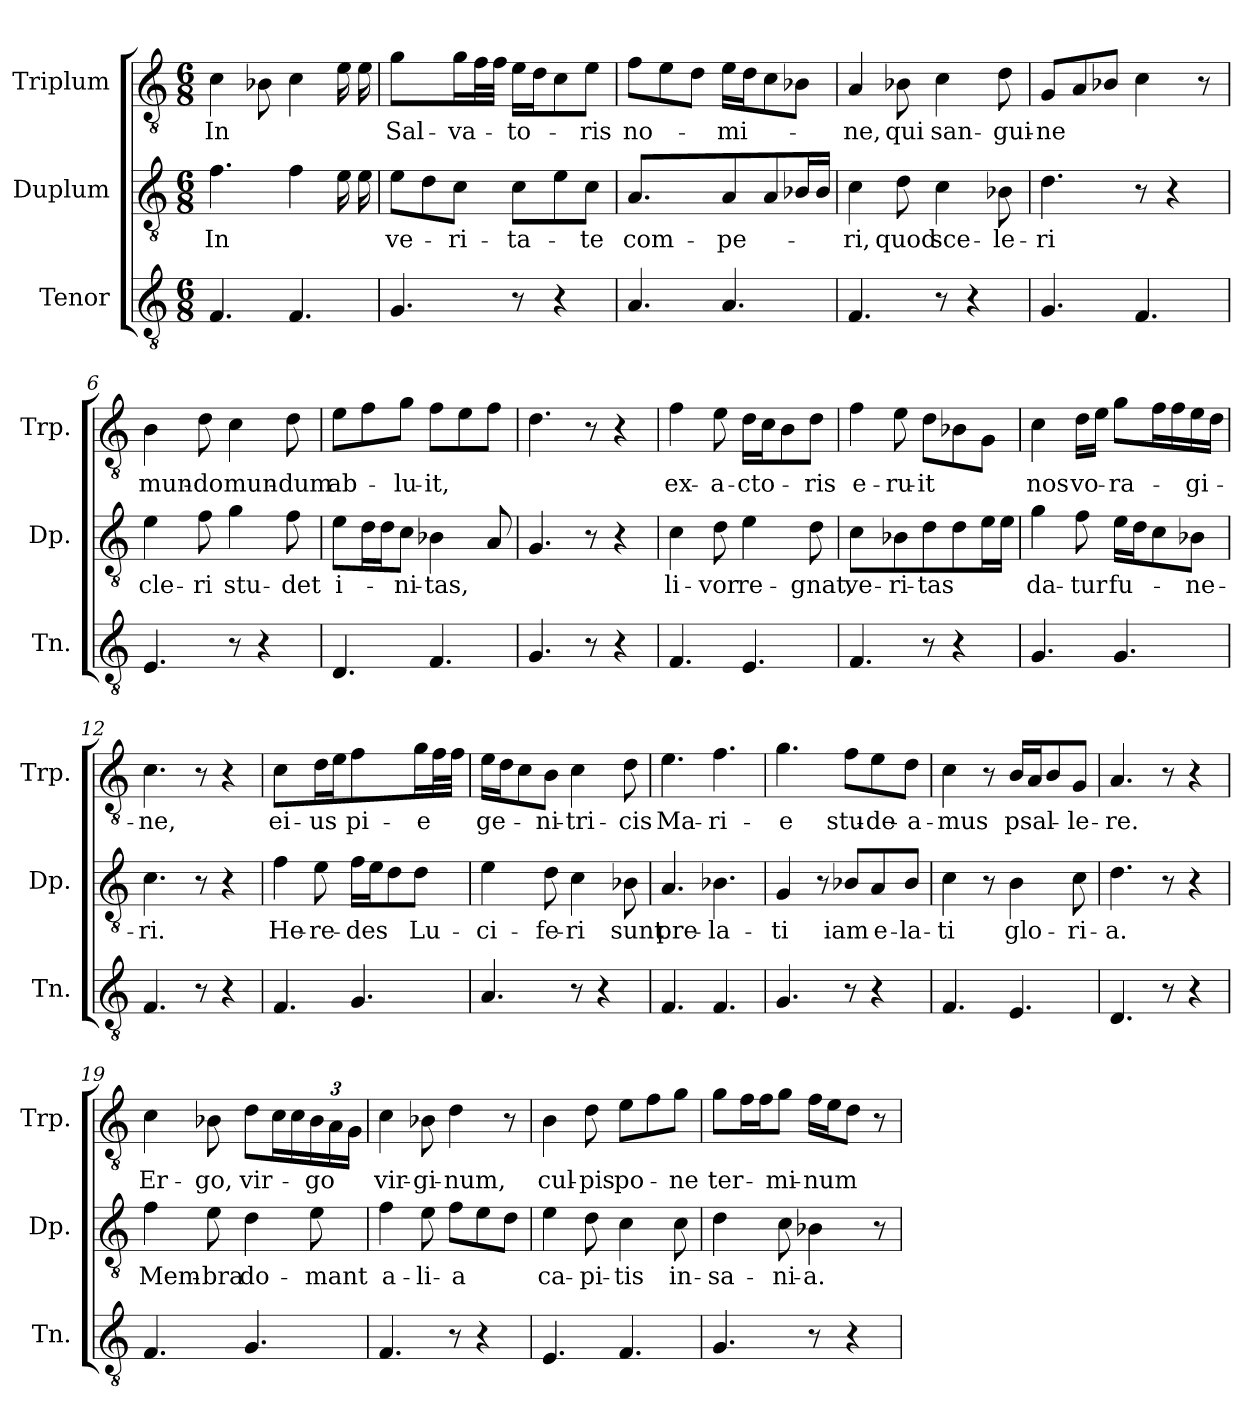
**kern	**kern	**text	**kern	**text
*part3	*part2	*part2	*part1	*part1
*staff3	*staff2	*staff2	*staff1	*staff1
*I"Tenor	*I"Duplum	*	*I"Triplum	*
*I'Tn.	*I'Dp.	*	*I'Trp.	*
*clefGv2	*clefGv2	*	*clefGv2	*
*k[]	*k[]	*	*k[]	*
*M6/8	*M6/8	*	*M6/8	*
=1	=1	=1	=1	=1
!	!	!LO:LY:b	!	!LO:LY:b
4.F/	4.f\	In	4c\	In
.	.	.	8B-i\	.
4.F/	4f\	.	4c\	.
*	*tremolo	*	*	*
*	*	*	*tremolo	*
.	16e\	.	16e\	.
.	16e\	.	16e\	.
*	*	*	*Xtremolo	*
*	*Xtremolo	*	*	*
=2	=2	=2	=2	=2
!	!	!LO:LY:b	!	!LO:LY:b
4.G/	8e\L	ve-	4g\	Sal-
.	8d\	.	.	.
!	!	!LO:LY:b	!	!LO:LY:b
.	8c\J	-ri-	16g\LL	-va-
*	*	*	*tremolo	*
.	.	.	32f\	.
.	.	.	32f\JJJ	.
*	*	*	*Xtremolo	*
!	!	!LO:LY:b	!	!LO:LY:b
8r	8c\L	-ta-	16e\LL	-to-
.	.	.	16d\J	.
4r	8e\	.	8c\	.
!	!	!LO:LY:b	!	!LO:LY:b
.	8c\J	-te	8e\J	-ris
=3	=3	=3	=3	=3
!	!	!LO:LY:b	!	!LO:LY:b
4.A/	4.A/	com-	8f\L	no-
.	.	.	8e\	.
.	.	.	8d\J	.
!	!	!LO:LY:b	!	!LO:LY:b
4.A/	8A/L	-pe-	16e\LL	-mi-
.	.	.	16d\J	.
.	8A/	.	8c\	.
*	*tremolo	*	*	*
.	16B-i/	.	8B-i\J	.
.	16B-i/JJ	.	.	.
*	*Xtremolo	*	*	*
=4	=4	=4	=4	=4
!	!	!LO:LY:b	!	!LO:LY:b
4.F/	4c\	-ri,	4A/	-ne,
!	!	!LO:LY:b	!	!LO:LY:b
.	8d\	quod	8B-i\	qui
!	!	!LO:LY:b	!	!LO:LY:b
8r	4c\	sce-	4c\	san-
4r	.	.	.	.
!	!	!LO:LY:b	!	!LO:LY:b
.	8B-i\	-le-	8d\	-gui-
=5	=5	=5	=5	=5
!	!	!LO:LY:b	!	!LO:LY:b
4.G/	4.d\	-ri	8G/L	-ne
.	.	.	8A/	.
.	.	.	8B-i/J	.
4.F/	8r	.	4c\	.
.	4r	.	.	.
.	.	.	8r	.
=6	=6	=6	=6	=6
!	!	!LO:LY:b	!	!LO:LY:b
4.E/	4e\	cle-	4B\	mun-
!	!	!LO:LY:b	!	!LO:LY:b
.	8f\	-ri	8d\	-do
!	!	!LO:LY:b	!	!LO:LY:b
8r	4g\	stu-	4c\	mun-
4r	.	.	.	.
!	!	!LO:LY:b	!	!LO:LY:b
.	8f\	-det	8d\	-dum
!!LO:LB:g=z
=7	=7	=7	=7	=7
!	!	!LO:LY:b	!	!LO:LY:b
4.D/	8e\L	i-	8e\L	ab-
*	*tremolo	*	*	*
.	16d\	.	8f\	.
.	16d\	.	.	.
*	*Xtremolo	*	*	*
!	!	!LO:LY:b	!	!LO:LY:b
.	8c\J	-ni-	8g\J	-lu-
!	!	!LO:LY:b	!	!LO:LY:b
4.F/	4B-i\	-tas,	8f\L	-it,
.	.	.	8e\	.
.	8A/	.	8f\J	.
=8	=8	=8	=8	=8
4.G/	4.G/	.	4.d\	.
8r	8r	.	8r	.
4r	4r	.	4r	.
=9	=9	=9	=9	=9
!	!	!LO:LY:b	!	!LO:LY:b
4.F/	4c\	li-	4f\	ex-
!	!	!LO:LY:b	!	!LO:LY:b
.	8d\	-vor	8e\	-a-
!	!	!LO:LY:b	!	!LO:LY:b
4.E/	4e\	re-	16d\LL	-cto-
.	.	.	16c\J	.
.	.	.	8B\	.
!	!	!LO:LY:b	!	!LO:LY:b
.	8d\	-gnat,	8d\J	-ris
=10	=10	=10	=10	=10
!	!	!LO:LY:b	!	!LO:LY:b
4.F/	4c\	ve-	4f\	e-
!	!	!LO:LY:b	!	!LO:LY:b
.	8B-i\	-ri-	8e\	-ru-
!	!	!LO:LY:b	!	!LO:LY:b
8r	8d\L	-tas	8d\L	-it
4r	8d\	.	8B-i\	.
*	*tremolo	*	*	*
.	16e\	.	8G\J	.
.	16e\JJ	.	.	.
*	*Xtremolo	*	*	*
=11	=11	=11	=11	=11
!	!	!LO:LY:b	!	!LO:LY:b
4.G/	4g\	da-	4c\	nos
!	!	!LO:LY:b	!	!LO:LY:b
.	8f\	-tur	16d\LL	vo-
.	.	.	16e\JJ	.
!	!	!LO:LY:b	!	!LO:LY:b
4.G/	16e\LL	fu-	8g\L	-ra-
.	16d\J	.	.	.
*	*	*	*tremolo	*
.	8c\	.	16f\	.
.	.	.	16f\	.
*	*	*	*Xtremolo	*
!	!	!LO:LY:b	!	!LO:LY:b
.	8B-i\J	-ne-	16e\L	-gi-
.	.	.	16d\JJ	.
=12	=12	=12	=12	=12
!	!	!LO:LY:b	!	!LO:LY:b
4.F/	4.c\	-ri.	4.c\	-ne,
8r	8r	.	8r	.
4r	4r	.	4r	.
!!LO:LB:g=z
=13	=13	=13	=13	=13
!	!	!LO:LY:b	!	!LO:LY:b
4.F/	4f\	He-	4c\	ei-
!	!	!LO:LY:b	!	!LO:LY:b
.	8e\	-re-	16d\LL	-us
.	.	.	16e\JJ	.
!	!	!LO:LY:b	!	!LO:LY:b
4.G/	16f\LL	-des	4f\	pi-
.	16e\J	.	.	.
.	8d\	.	.	.
!	!	!LO:LY:b	!	!LO:LY:b
.	8d\J	Lu-	16g\LL	-e
*	*	*	*tremolo	*
.	.	.	32f\	.
.	.	.	32f\JJJ	.
*	*	*	*Xtremolo	*
=14	=14	=14	=14	=14
!	!	!LO:LY:b	!	!LO:LY:b
4.A/	4e\	-ci-	16e\LL	ge-
.	.	.	16d\J	.
.	.	.	8c\	.
!	!	!LO:LY:b	!	!LO:LY:b
.	8d\	-fe-	8B\J	-ni-
!	!	!LO:LY:b	!	!LO:LY:b
8r	4c\	-ri	4c\	-tri-
4r	.	.	.	.
!	!	!LO:LY:b	!	!LO:LY:b
.	8B-i\	sunt	8d\	-cis
=15	=15	=15	=15	=15
!	!	!LO:LY:b	!	!LO:LY:b
4.F/	4.A/	pre-	4.e\	Ma-
!	!	!LO:LY:b	!	!LO:LY:b
4.F/	4.B-i\	-la-	4.f\	-ri-
=16	=16	=16	=16	=16
!	!	!LO:LY:b	!	!LO:LY:b
4.G/	4G/	-ti	4.g\	-e
.	8r	.	.	.
!	!	!LO:LY:b	!	!LO:LY:b
8r	8B-i/L	iam	8f\L	stu-
!	!	!LO:LY:b	!	!LO:LY:b
4r	8A/	e-	8e\	-de-
!	!	!LO:LY:b	!	!LO:LY:b
.	8B-i/J	-la-	8d\J	-a-
=17	=17	=17	=17	=17
!	!	!LO:LY:b	!	!LO:LY:b
4.F/	4c\	-ti	4c\	-mus
.	8r	.	8r	.
!	!	!LO:LY:b	!	!LO:LY:b
4.E/	4B\	glo-	16B/LL	psal-
.	.	.	16A/J	.
.	.	.	8B/	.
!	!	!LO:LY:b	!	!LO:LY:b
.	8c\	-ri-	8G/J	-le-
=18	=18	=18	=18	=18
!	!	!LO:LY:b	!	!LO:LY:b
4.D/	4.d\	-a.	4.A/	-re.
8r	8r	.	8r	.
4r	4r	.	4r	.
!!LO:PB:g=z
=19	=19	=19	=19	=19
!	!	!LO:LY:b	!	!LO:LY:b
4.F/	4f\	Mem-	4c\	Er-
!	!	!LO:LY:b	!	!LO:LY:b
.	8e\	-bra	8B-i\	-go,
!	!	!LO:LY:b	!	!LO:LY:b
4.G/	4d\	do-	8d\L	vir-
*	*	*	*tremolo	*
.	.	.	16c\	.
.	.	.	16c\	.
*	*	*	*Xtremolo	*
!	!	!LO:LY:b	!	!
*	*	*	*Xbrackettup	*
!	!	!	!	!LO:LY:b
.	8e\	-mant	24B-i\L	-go
.	.	.	24A\	.
.	.	.	24G\JJ	.
=20	=20	=20	=20	=20
!	!	!LO:LY:b	!	!LO:LY:b
4.F/	4f\	a-	4c\	vir-
!	!	!LO:LY:b	!	!LO:LY:b
.	8e\	-li-	8B-i\	-gi-
!	!	!LO:LY:b	!	!LO:LY:b
8r	8f\L	-a	4d\	-num,
4r	8e\	.	.	.
.	8d\J	.	8r	.
=21	=21	=21	=21	=21
!	!	!LO:LY:b	!	!LO:LY:b
4.E/	4e\	ca-	4B\	cul-
!	!	!LO:LY:b	!	!LO:LY:b
.	8d\	-pi-	8d\	-pis
!	!	!LO:LY:b	!	!LO:LY:b
4.F/	4c\	-tis	8e\L	po-
.	.	.	8f\	.
!	!	!LO:LY:b	!	!LO:LY:b
.	8c\	in-	8g\J	-ne
=22	=22	=22	=22	=22
!	!	!LO:LY:b	!	!LO:LY:b
4.G/	4d\	-sa-	8g\L	ter-
*	*	*	*tremolo	*
.	.	.	16f\	.
.	.	.	16f\	.
*	*	*	*Xtremolo	*
!	!	!LO:LY:b	!	!LO:LY:b
.	8c\	-ni-	8g\J	-mi-
!	!	!LO:LY:b	!	!LO:LY:b
8r	4B-i\	-a.	16f\LL	-num
.	.	.	16e\J	.
4r	.	.	8d\J	.
.	8r	.	8r	.
=	=	=	=	=
*-	*-	*-	*-	*-
